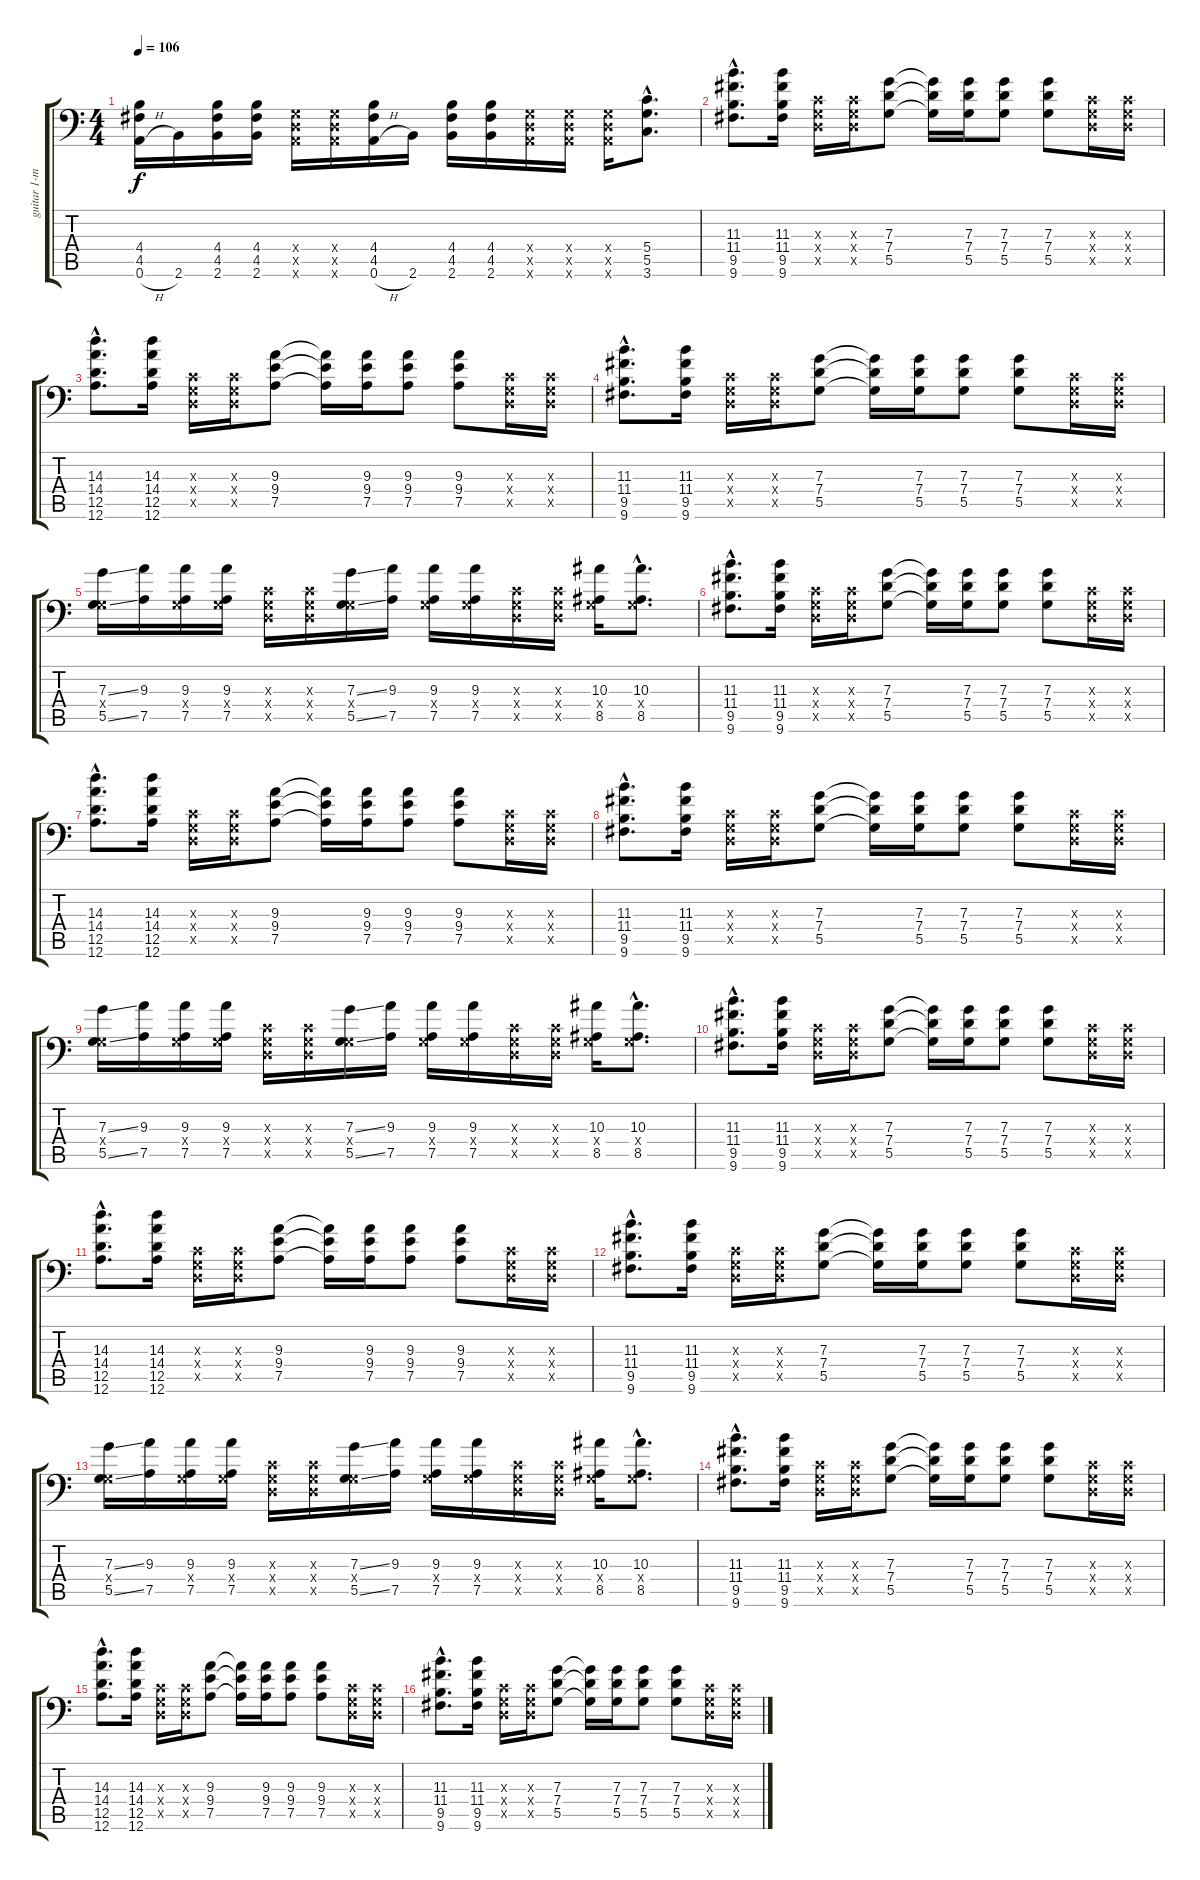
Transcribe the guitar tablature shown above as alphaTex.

\track ("guitar 1-mike dewolf" "guitar 1-m") {instrument overdrivenguitar}
\staff {score tabs}
\tuning (A3 E3 C3 G2 D2 A1) {hide}
\ts (4 4)
\tempo 106
\clef f4
\ks c
(4.4 4.5 0.6{h}).16{dy f} 2.6.16 (4.4 4.5 2.6).16 (4.4 4.5 2.6).16 (0.4{x} 0.5{x} 0.6{x}).16 (0.4{x} 0.5{x} 0.6{x}).16 (4.4 4.5 0.6{h}).16 2.6.16 (4.4 4.5 2.6).16 (4.4 4.5 2.6).16 (0.4{x} 0.5{x} 0.6{x}).16 (0.4{x} 0.5{x} 0.6{x}).16 (0.4{x} 0.5{x} 0.6{x}).16 (5.4{hac} 5.5{hac} 3.6{hac}).8{d} |
(11.3{hac} 11.4{hac} 9.5{hac} 9.6{hac}).8{d instrument overdrivenguitar} (11.3 11.4 9.5 9.6).16 (0.3{x} 0.4{x} 0.5{x}).16 (0.3{x} 0.4{x} 0.5{x}).16 (7.3 7.4 5.5).8 (7.3{t} 7.4{t} 5.5{t}).16 (7.3 7.4 5.5).16 (7.3 7.4 5.5).8 (7.3 7.4 5.5).8 (0.3{x} 0.4{x} 0.5{x}).16 (0.3{x} 0.4{x} 0.5{x}).16 |
(14.3{hac} 14.4{hac} 12.5{hac} 12.6{hac}).8{d} (14.3 14.4 12.5 12.6).16 (0.3{x} 0.4{x} 0.5{x}).16 (0.3{x} 0.4{x} 0.5{x}).16 (9.3 9.4 7.5).8 (9.3{t} 9.4{t} 7.5{t}).16 (9.3 9.4 7.5).16 (9.3 9.4 7.5).8 (9.3 9.4 7.5).8 (0.3{x} 0.4{x} 0.5{x}).16 (0.3{x} 0.4{x} 0.5{x}).16 |
(11.3{hac} 11.4{hac} 9.5{hac} 9.6{hac}).8{d} (11.3 11.4 9.5 9.6).16 (0.3{x} 0.4{x} 0.5{x}).16 (0.3{x} 0.4{x} 0.5{x}).16 (7.3 7.4 5.5).8 (7.3{t} 7.4{t} 5.5{t}).16 (7.3 7.4 5.5).16 (7.3 7.4 5.5).8 (7.3 7.4 5.5).8 (0.3{x} 0.4{x} 0.5{x}).16 (0.3{x} 0.4{x} 0.5{x}).16 |
(7.3{ss} 0.4{x} 5.5{ss}).16{instrument overdrivenguitar} (9.3 7.5).16 (9.3 0.4{x} 7.5).16 (9.3 0.4{x} 7.5).16 (0.3{x} 0.4{x} 0.5{x}).16 (0.3{x} 0.4{x} 0.5{x}).16 (7.3{ss} 0.4{x} 5.5{ss}).16 (9.3 7.5).16 (9.3 0.4{x} 7.5).16 (9.3 0.4{x} 7.5).16 (0.3{x} 0.4{x} 0.5{x}).16 (0.3{x} 0.4{x} 0.5{x}).16 (10.3 0.4{x} 8.5).16 (10.3{hac} 0.4{hac x} 8.5{hac}).8{d} |
(11.3{hac} 11.4{hac} 9.5{hac} 9.6{hac}).8{d} (11.3 11.4 9.5 9.6).16 (0.3{x} 0.4{x} 0.5{x}).16 (0.3{x} 0.4{x} 0.5{x}).16 (7.3 7.4 5.5).8 (7.3{t} 7.4{t} 5.5{t}).16 (7.3 7.4 5.5).16 (7.3 7.4 5.5).8 (7.3 7.4 5.5).8 (0.3{x} 0.4{x} 0.5{x}).16 (0.3{x} 0.4{x} 0.5{x}).16 |
(14.3{hac} 14.4{hac} 12.5{hac} 12.6{hac}).8{d} (14.3 14.4 12.5 12.6).16 (0.3{x} 0.4{x} 0.5{x}).16 (0.3{x} 0.4{x} 0.5{x}).16 (9.3 9.4 7.5).8 (9.3{t} 9.4{t} 7.5{t}).16 (9.3 9.4 7.5).16 (9.3 9.4 7.5).8 (9.3 9.4 7.5).8 (0.3{x} 0.4{x} 0.5{x}).16 (0.3{x} 0.4{x} 0.5{x}).16 |
(11.3{hac} 11.4{hac} 9.5{hac} 9.6{hac}).8{d} (11.3 11.4 9.5 9.6).16 (0.3{x} 0.4{x} 0.5{x}).16 (0.3{x} 0.4{x} 0.5{x}).16 (7.3 7.4 5.5).8 (7.3{t} 7.4{t} 5.5{t}).16 (7.3 7.4 5.5).16 (7.3 7.4 5.5).8 (7.3 7.4 5.5).8 (0.3{x} 0.4{x} 0.5{x}).16 (0.3{x} 0.4{x} 0.5{x}).16 |
(7.3{ss} 0.4{x} 5.5{ss}).16{instrument overdrivenguitar} (9.3 7.5).16 (9.3 0.4{x} 7.5).16 (9.3 0.4{x} 7.5).16 (0.3{x} 0.4{x} 0.5{x}).16 (0.3{x} 0.4{x} 0.5{x}).16 (7.3{ss} 0.4{x} 5.5{ss}).16 (9.3 7.5).16 (9.3 0.4{x} 7.5).16 (9.3 0.4{x} 7.5).16 (0.3{x} 0.4{x} 0.5{x}).16 (0.3{x} 0.4{x} 0.5{x}).16 (10.3 0.4{x} 8.5).16 (10.3{hac} 0.4{hac x} 8.5{hac}).8{d} |
(11.3{hac} 11.4{hac} 9.5{hac} 9.6{hac}).8{d} (11.3 11.4 9.5 9.6).16 (0.3{x} 0.4{x} 0.5{x}).16 (0.3{x} 0.4{x} 0.5{x}).16 (7.3 7.4 5.5).8 (7.3{t} 7.4{t} 5.5{t}).16 (7.3 7.4 5.5).16 (7.3 7.4 5.5).8 (7.3 7.4 5.5).8 (0.3{x} 0.4{x} 0.5{x}).16 (0.3{x} 0.4{x} 0.5{x}).16 |
(14.3{hac} 14.4{hac} 12.5{hac} 12.6{hac}).8{d} (14.3 14.4 12.5 12.6).16 (0.3{x} 0.4{x} 0.5{x}).16 (0.3{x} 0.4{x} 0.5{x}).16 (9.3 9.4 7.5).8 (9.3{t} 9.4{t} 7.5{t}).16 (9.3 9.4 7.5).16 (9.3 9.4 7.5).8 (9.3 9.4 7.5).8 (0.3{x} 0.4{x} 0.5{x}).16 (0.3{x} 0.4{x} 0.5{x}).16 |
(11.3{hac} 11.4{hac} 9.5{hac} 9.6{hac}).8{d} (11.3 11.4 9.5 9.6).16 (0.3{x} 0.4{x} 0.5{x}).16 (0.3{x} 0.4{x} 0.5{x}).16 (7.3 7.4 5.5).8 (7.3{t} 7.4{t} 5.5{t}).16 (7.3 7.4 5.5).16 (7.3 7.4 5.5).8 (7.3 7.4 5.5).8 (0.3{x} 0.4{x} 0.5{x}).16 (0.3{x} 0.4{x} 0.5{x}).16 |
(7.3{ss} 0.4{x} 5.5{ss}).16{instrument overdrivenguitar} (9.3 7.5).16 (9.3 0.4{x} 7.5).16 (9.3 0.4{x} 7.5).16 (0.3{x} 0.4{x} 0.5{x}).16 (0.3{x} 0.4{x} 0.5{x}).16 (7.3{ss} 0.4{x} 5.5{ss}).16 (9.3 7.5).16 (9.3 0.4{x} 7.5).16 (9.3 0.4{x} 7.5).16 (0.3{x} 0.4{x} 0.5{x}).16 (0.3{x} 0.4{x} 0.5{x}).16 (10.3 0.4{x} 8.5).16 (10.3{hac} 0.4{hac x} 8.5{hac}).8{d} |
(11.3{hac} 11.4{hac} 9.5{hac} 9.6{hac}).8{d} (11.3 11.4 9.5 9.6).16 (0.3{x} 0.4{x} 0.5{x}).16 (0.3{x} 0.4{x} 0.5{x}).16 (7.3 7.4 5.5).8 (7.3{t} 7.4{t} 5.5{t}).16 (7.3 7.4 5.5).16 (7.3 7.4 5.5).8 (7.3 7.4 5.5).8 (0.3{x} 0.4{x} 0.5{x}).16 (0.3{x} 0.4{x} 0.5{x}).16 |
(14.3{hac} 14.4{hac} 12.5{hac} 12.6{hac}).8{d} (14.3 14.4 12.5 12.6).16 (0.3{x} 0.4{x} 0.5{x}).16 (0.3{x} 0.4{x} 0.5{x}).16 (9.3 9.4 7.5).8 (9.3{t} 9.4{t} 7.5{t}).16 (9.3 9.4 7.5).16 (9.3 9.4 7.5).8 (9.3 9.4 7.5).8 (0.3{x} 0.4{x} 0.5{x}).16 (0.3{x} 0.4{x} 0.5{x}).16 |
(11.3{hac} 11.4{hac} 9.5{hac} 9.6{hac}).8{d} (11.3 11.4 9.5 9.6).16 (0.3{x} 0.4{x} 0.5{x}).16 (0.3{x} 0.4{x} 0.5{x}).16 (7.3 7.4 5.5).8 (7.3{t} 7.4{t} 5.5{t}).16 (7.3 7.4 5.5).16 (7.3 7.4 5.5).8 (7.3 7.4 5.5).8 (0.3{x} 0.4{x} 0.5{x}).16 (0.3{x} 0.4{x} 0.5{x}).16
